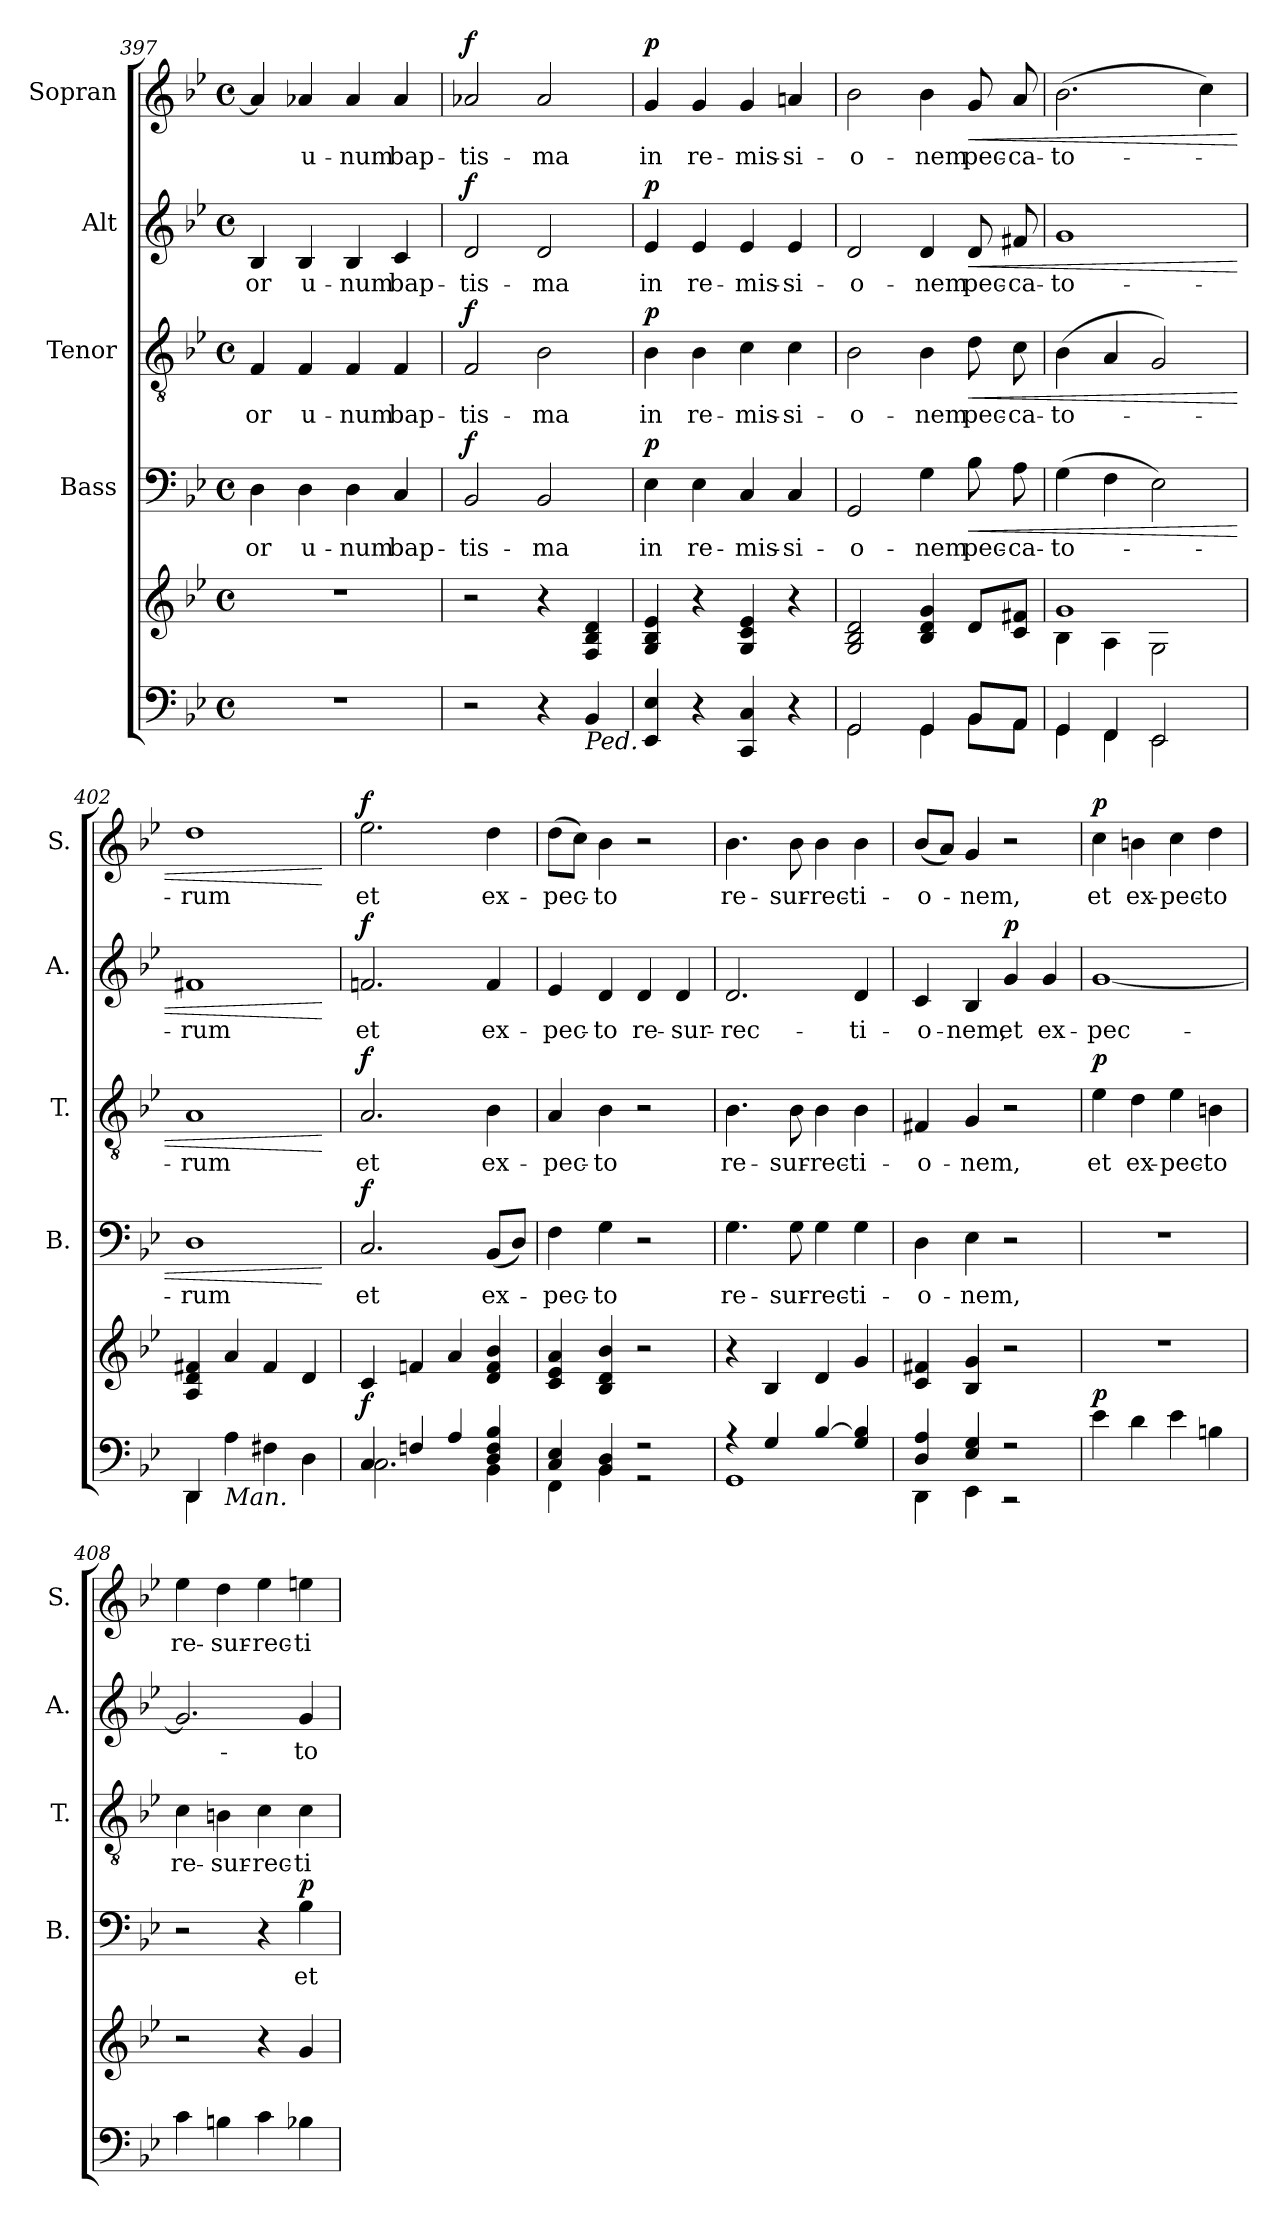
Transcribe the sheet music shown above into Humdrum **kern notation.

**kern	**kern	**dynam	**kern	**text	**dynam	**kern	**text	**dynam	**kern	**text	**dynam	**kern	**text	**dynam
*part5	*part5	*part5	*part4	*part4	*part4	*part3	*part3	*part3	*part2	*part2	*part2	*part1	*part1	*part1
*staff6	*staff5	*staff5/6	*staff4	*staff4	*staff4	*staff3	*staff3	*staff3	*staff2	*staff2	*staff2	*staff1	*staff1	*staff1
*	*	*	*I"Bass	*	*	*I"Tenor	*	*	*I"Alt	*	*	*I"Sopran	*	*
*	*	*	*I'B.	*	*	*I'T.	*	*	*I'A.	*	*	*I'S.	*	*
*clefF4	*clefG2	*	*clefF4	*	*	*clefGv2	*	*	*clefG2	*	*	*clefG2	*	*
*k[b-e-]	*k[b-e-]	*	*k[b-e-]	*	*	*k[b-e-]	*	*	*k[b-e-]	*	*	*k[b-e-]	*	*
*B-:	*B-:	*	*B-:	*	*	*B-:	*	*	*B-:	*	*	*B-:	*	*
*M4/4	*M4/4	*	*M4/4	*	*	*M4/4	*	*	*M4/4	*	*	*M4/4	*	*
*met(c)	*met(c)	*	*met(c)	*	*	*met(c)	*	*	*met(c)	*	*	*met(c)	*	*
=397	=397	=397	=397	=397	=397	=397	=397	=397	=397	=397	=397	=397	=397	=397
!	!	!	!	!LO:LY:b	!	!	!LO:LY:b	!	!	!LO:LY:b	!	!	!	!
1r	1r	.	4D\	-or	.	4F/	-or	.	4B-/	-or	.	4a-/]	.	.
!	!	!	!	!LO:LY:b	!	!	!LO:LY:b	!	!	!LO:LY:b	!	!	!LO:LY:b	!
.	.	.	4D\	u-	.	4F/	u-	.	4B-/	u-	.	4a-X/	u-	.
!	!	!	!	!LO:LY:b	!	!	!LO:LY:b	!	!	!LO:LY:b	!	!	!LO:LY:b	!
.	.	.	4D\	-num	.	4F/	-num	.	4B-/	-num	.	4a-/	-num	.
!	!	!	!	!LO:LY:b	!	!	!LO:LY:b	!	!	!LO:LY:b	!	!	!LO:LY:b	!
.	.	.	4C/	bap-	.	4F/	bap-	.	4c/	bap-	.	4a-/	bap-	.
!!LO:PB:g=z
=398	=398	=398	=398	=398	=398	=398	=398	=398	=398	=398	=398	=398	=398	=398
!	!	!	!	!LO:LY:b	!LO:DY:a	!	!LO:LY:b	!LO:DY:a	!	!LO:LY:b	!LO:DY:a	!	!LO:LY:b	!LO:DY:a
2r	2r	.	2BB-/	-tis-	f	2F/	-tis-	f	2d/	-tis-	f	2a-X/	-tis-	f
!	!	!	!	!LO:LY:b	!	!	!LO:LY:b	!	!	!LO:LY:b	!	!	!LO:LY:b	!
4r	4r	.	2BB-/	-ma	.	2B-\	-ma	.	2d/	-ma	.	2a-/	-ma	.
!LO:TX:b:i:t=Ped.	!	!	!	!	!	!	!	!	!	!	!	!	!	!
4BB-/	4F/ 4B-/ 4d/	.	.	.	.	.	.	.	.	.	.	.	.	.
=399	=399	=399	=399	=399	=399	=399	=399	=399	=399	=399	=399	=399	=399	=399
!	!	!	!	!LO:LY:b	!LO:DY:a	!	!LO:LY:b	!LO:DY:a	!	!LO:LY:b	!LO:DY:a	!	!LO:LY:b	!LO:DY:a
4EE-/ 4E-/	4G/ 4B-/ 4e-/	.	4E-\	in	p	4B-\	in	p	4e-/	in	p	4g/	in	p
!	!	!	!	!LO:LY:b	!	!	!LO:LY:b	!	!	!LO:LY:b	!	!	!LO:LY:b	!
4r	4r	.	4E-\	re-	.	4B-\	re-	.	4e-/	re-	.	4g/	re-	.
!	!	!	!	!LO:LY:b	!	!	!LO:LY:b	!	!	!LO:LY:b	!	!	!LO:LY:b	!
4CC/ 4C/	4G/ 4c/ 4e-/	.	4C/	-mis-	.	4c\	-mis-	.	4e-/	-mis-	.	4g/	-mis-	.
!	!	!	!	!LO:LY:b	!	!	!LO:LY:b	!	!	!LO:LY:b	!	!	!LO:LY:b	!
4r	4r	.	4C/	-si-	.	4c\	-si-	.	4e-/	-si-	.	4an/	-si-	.
=400	=400	=400	=400	=400	=400	=400	=400	=400	=400	=400	=400	=400	=400	=400
*^	*	*	*	*	*	*	*	*	*	*	*	*	*	*
!	!	!	!	!	!LO:LY:b	!	!	!LO:LY:b	!	!	!LO:LY:b	!	!	!LO:LY:b	!
2GG/	2GG\	2G/ 2B-/ 2d/	.	2GG/	-o-	.	2B-\	-o-	.	2d/	-o-	.	2b-\	-o-	.
!	!	!	!	!	!LO:LY:b	!	!	!LO:LY:b	!	!	!LO:LY:b	!	!	!LO:LY:b	!
4GG/	4GG\	4B-/ 4d/ 4g/	.	4G\	-nem	.	4B-\	-nem	.	4d/	-nem	.	4b-\	-nem	.
!	!	!	!	!	!LO:LY:b	!LO:HP:b	!	!LO:LY:b	!LO:HP:b	!	!LO:LY:b	!LO:HP:b	!	!LO:LY:b	!LO:HP:b
8BB-/L	8BB-\L	8d/L	.	8B-\	pec-	<	8d\	pec-	<	8d/	pec-	<	8g/	pec-	<
!	!	!	!	!	!LO:LY:b	!	!	!LO:LY:b	!	!	!LO:LY:b	!	!	!LO:LY:b	!
8AA/J	8AA\J	8c/ 8f#X/J	.	8A\	-ca-	.	8c\	-ca-	.	8f#X/	-ca-	.	8a/	-ca-	.
=401	=401	=401	=401	=401	=401	=401	=401	=401	=401	=401	=401	=401	=401	=401	=401
*	*	*^	*	*	*	*	*	*	*	*	*	*	*	*	*
!	!	!	!	!	!	!LO:LY:b	!	!	!LO:LY:b	!	!	!LO:LY:b	!	!	!LO:LY:b	!
4GG/	4GG\	1g	4B-\	.	(>4G\	-to-	.	(>4B-\	-to-	.	1g	-to-	.	(>2.b-\	-to-	.
4FF/	4FF\	.	4A\	.	4F\	.	.	4A/	.	.	.	.	.	.	.	.
2EE-/	2EE-\	.	2G\	.	2E-\)	.	.	2G/)	.	.	.	.	.	.	.	.
.	.	.	.	.	.	.	.	.	.	.	.	.	.	4cc\)	.	.
*	*	*v	*v	*	*	*	*	*	*	*	*	*	*	*	*	*
=402	=402	=402	=402	=402	=402	=402	=402	=402	=402	=402	=402	=402	=402	=402	=402
!	!	!	!	!	!LO:LY:b	!	!	!LO:LY:b	!	!	!LO:LY:b	!	!	!LO:LY:b	!
4DD/	4DD\	4A/ 4d/ 4f#X/	.	1D	-rum	.	1A	-rum	.	1f#X	-rum	.	1dd	-rum	.
!LO:TX:b:i:t=Man.	!	!	!	!	!	!	!	!	!	!	!	!	!	!	!
4A\	2.ryy	4a/	.	.	.	.	.	.	.	.	.	.	.	.	.
4F#X\	.	4f#/	.	.	.	.	.	.	.	.	.	.	.	.	.
4D\	.	4d/	.	.	.	.	.	.	.	.	.	.	.	.	.
*v	*v	*	*	*	*	*	*	*	*	*	*	*	*	*	*
.	.	.	.	.	[	.	.	[	.	.	[	.	.	[
=403	=403	=403	=403	=403	=403	=403	=403	=403	=403	=403	=403	=403	=403	=403
*^	*	*	*	*	*	*	*	*	*	*	*	*	*	*
!	!	!	!LO:DY:b	!	!LO:LY:b	!LO:DY:a	!	!LO:LY:b	!LO:DY:a	!	!LO:LY:b	!LO:DY:a	!	!LO:LY:b	!LO:DY:a
4C/	2.C\	4c/	f	2.C/	et	f	2.A/	et	f	2.fn/	et	f	2.ee-\	et	f
4Fn/	.	4fn/	.	.	.	.	.	.	.	.	.	.	.	.	.
4A/	.	4a/	.	.	.	.	.	.	.	.	.	.	.	.	.
!	!	!	!	!	!LO:LY:b	!	!	!LO:LY:b	!	!	!LO:LY:b	!	!	!LO:LY:b	!
4D/ 4F/ 4B-/	4BB-\	4d/ 4f/ 4b-/	.	(<8BB-/L	ex-	.	4B-\	ex-	.	4f/	ex-	.	4dd\	ex-	.
.	.	.	.	8D/J)	.	.	.	.	.	.	.	.	.	.	.
=404	=404	=404	=404	=404	=404	=404	=404	=404	=404	=404	=404	=404	=404	=404	=404
!	!	!	!	!	!LO:LY:b	!	!	!LO:LY:b	!	!	!LO:LY:b	!	!	!LO:LY:b	!
4C/ 4E-/	4FF\	4c/ 4e-/ 4a/	.	4F\	-pec-	.	4A/	-pec-	.	4e-/	-pec-	.	(>8dd\L	-pec-	.
.	.	.	.	.	.	.	.	.	.	.	.	.	8cc\J)	.	.
!	!	!	!	!	!LO:LY:b	!	!	!LO:LY:b	!	!	!LO:LY:b	!	!	!LO:LY:b	!
4BB-/ 4D/	4BB-\	4B-/ 4d/ 4b-/	.	4G\	-to	.	4B-\	-to	.	4d/	-to	.	4b-\	-to	.
!	!	!	!	!	!	!	!	!	!	!	!LO:LY:b	!	!	!	!
2r	2r	2r	.	2r	.	.	2r	.	.	4d/	re-	.	2r	.	.
!	!	!	!	!	!	!	!	!	!	!	!LO:LY:b	!	!	!	!
.	.	.	.	.	.	.	.	.	.	4d/	-sur-	.	.	.	.
!!LO:LB:g=z
=405	=405	=405	=405	=405	=405	=405	=405	=405	=405	=405	=405	=405	=405	=405	=405
!	!	!	!	!	!LO:LY:b	!	!	!LO:LY:b	!	!	!LO:LY:b	!	!	!LO:LY:b	!
4rA	1GG	4r	.	4.G\	re-	.	4.B-\	re-	.	2.d/	-rec-	.	4.b-\	re-	.
4G/	.	4B-/	.	.	.	.	.	.	.	.	.	.	.	.	.
!	!	!	!	!	!LO:LY:b	!	!	!LO:LY:b	!	!	!	!	!	!LO:LY:b	!
.	.	.	.	8G\	-sur-	.	8B-\	-sur-	.	.	.	.	8b-\	-sur-	.
!	!	!	!	!	!LO:LY:b	!	!	!LO:LY:b	!	!	!	!	!	!LO:LY:b	!
[>4B-/	.	4d/	.	4G\	-rec-	.	4B-\	-rec-	.	.	.	.	4b-\	-rec-	.
!	!	!	!	!	!LO:LY:b	!	!	!LO:LY:b	!	!	!LO:LY:b	!	!	!LO:LY:b	!
4G/ 4B-/]	.	4g/	.	4G\	-ti-	.	4B-\	-ti-	.	4d/	-ti-	.	4b-\	-ti-	.
=406	=406	=406	=406	=406	=406	=406	=406	=406	=406	=406	=406	=406	=406	=406	=406
!	!	!	!	!	!LO:LY:b	!	!	!LO:LY:b	!	!	!LO:LY:b	!	!	!LO:LY:b	!
4D/ 4A/	4DD\	4c/ 4f#X/	.	4D\	-o-	.	4F#X/	-o-	.	4c/	-o-	.	(<8b-/L	-o-	.
.	.	.	.	.	.	.	.	.	.	.	.	.	8a/J)	.	.
!	!	!	!	!	!LO:LY:b	!	!	!LO:LY:b	!	!	!LO:LY:b	!	!	!LO:LY:b	!
4E-/ 4G/	4EE-\	4B-/ 4g/	.	4E-\	-nem,	.	4G/	-nem,	.	4B-/	-nem,	.	4g/	-nem,	.
!	!	!	!	!	!	!	!	!	!	!	!LO:LY:b	!LO:DY:a	!	!	!
2r	2r	2r	.	2r	.	.	2r	.	.	4g/	et	p	2r	.	.
!	!	!	!	!	!	!	!	!	!	!	!LO:LY:b	!	!	!	!
.	.	.	.	.	.	.	.	.	.	4g/	ex-	.	.	.	.
*v	*v	*	*	*	*	*	*	*	*	*	*	*	*	*	*
=407	=407	=407	=407	=407	=407	=407	=407	=407	=407	=407	=407	=407	=407	=407
!	!	!LO:DY:a=2	!	!	!	!	!LO:LY:b	!LO:DY:a	!	!LO:LY:b	!	!	!LO:LY:b	!LO:DY:a
4e-\	1r	p	1r	.	.	4e-\	et	p	[1g	-pec-	.	4cc\	et	p
!	!	!	!	!	!	!	!LO:LY:b	!	!	!	!	!	!LO:LY:b	!
4d\	.	.	.	.	.	4d\	ex-	.	.	.	.	4bn\	ex-	.
!	!	!	!	!	!	!	!LO:LY:b	!	!	!	!	!	!LO:LY:b	!
4e-\	.	.	.	.	.	4e-\	-pec-	.	.	.	.	4cc\	-pec-	.
!	!	!	!	!	!	!	!LO:LY:b	!	!	!	!	!	!LO:LY:b	!
4Bn\	.	.	.	.	.	4Bn\	-to	.	.	.	.	4dd\	-to	.
=408	=408	=408	=408	=408	=408	=408	=408	=408	=408	=408	=408	=408	=408	=408
!	!	!	!	!	!	!	!LO:LY:b	!	!	!	!	!	!LO:LY:b	!
4c\	2r	.	2r	.	.	4c\	re-	.	2.g/]	.	.	4ee-\	re-	.
!	!	!	!	!	!	!	!LO:LY:b	!	!	!	!	!	!LO:LY:b	!
4Bn\	.	.	.	.	.	4Bn\	-sur-	.	.	.	.	4dd\	-sur-	.
!	!	!	!	!	!	!	!LO:LY:b	!	!	!	!	!	!LO:LY:b	!
4c\	4r	.	4r	.	.	4c\	-rec-	.	.	.	.	4ee-\	-rec-	.
!	!	!	!	!LO:LY:b	!LO:DY:a	!	!LO:LY:b	!	!	!LO:LY:b	!	!	!LO:LY:b	!
4B-X\	4g/	.	4B-\	et	p	4c\	-ti-	.	4g/	-to	.	4een\	-ti-	.
=	=	=	=	=	=	=	=	=	=	=	=	=	=	=
*-	*-	*-	*-	*-	*-	*-	*-	*-	*-	*-	*-	*-	*-	*-
